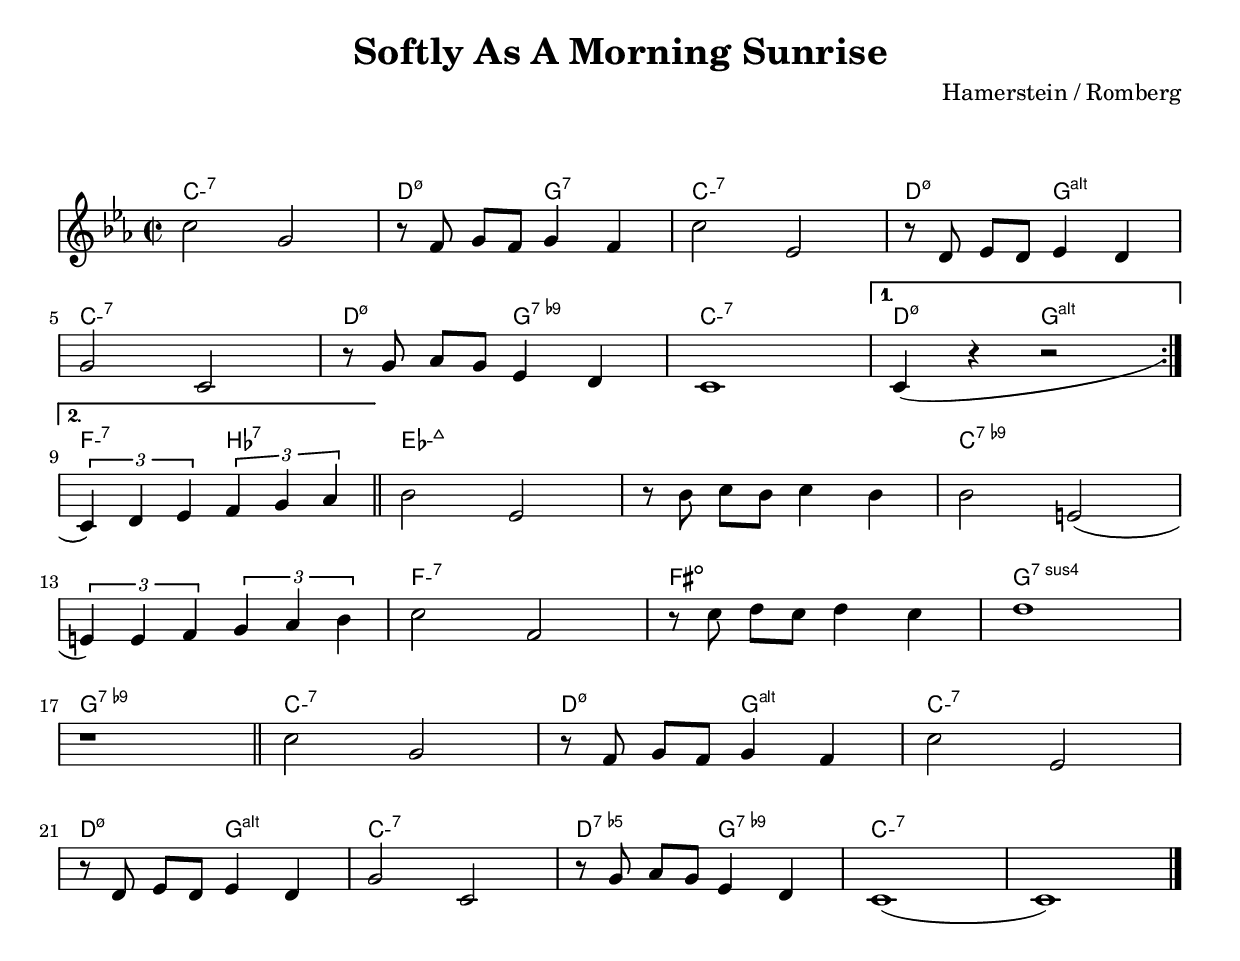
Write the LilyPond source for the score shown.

\version "2.19.83"
\language "deutsch"
\layout {
  indent = 0\cm
  short-indent = 0\cm
  
  \context {
    \ChordNames
    minorChordModifier = \markup { "-" }
    chordChanges = ##t
    chordRootNamer = #germanChords
    noChordSymbol = ##f
  }

  \override ChordName.X-offset =
  \override ChordName.self-alignment-X = #CENTER
  \override ChordName.font-size = #0
  \override ChordName.layer = #2
  \override ChordName.extra-spacing-width = #'(-0.07 . 0.07)

  \override Score.Clef #'break-visibility = #'#(#f #f #f)
  \override Score.KeySignature #'break-visibility = #'#(#f #f #f)
  \override Score.SystemStartBar #'collapse-height = #1
}



\header {
  title = "Softly As A Morning Sunrise"
  composer = "Hamerstein / Romberg"
}

\markup {
  \vspace #2
}

global = {
  \key es \major
  \time 2/2
  %\easyHeadsOn
}

all = {
  \global
  \relative c' {
    \repeat volta 2 { 
      c'2 g |
      r8 f8 g[ f] g4 f |
      c'2 es, |
      r8 d8 es[ d] es4 d |
      \break
      g2 c, |
      r8 g'8 as[ g] es4 d |
      c1 |
    }
    \alternative {
      % 1
      {
        c4( r4 r2 |
        \break
      }
      % 2
      {
        \tuplet 3/2 { c4) d es }
        \tuplet 3/2 { f4 g as } \bar "||" |
      }
    }
    b2 es,2 |
    r8 b' c[ b] c4 b |
    b2 e,( |
    \break
    \tuplet 3/2 { e4) e f }
    \tuplet 3/2 { g4 as b } |
    c2 f,2 |
    r8 c'8 d[ c] d4 c |
    d1 |
    \break
    r1 \bar "||" |
    c2 g |
    r8 f g[ f] g4 f |
    c'2 es, |
    \break
    r8 d es[ d] es4 d |
    g2 c, |
    r8 g' as[ g] es4 d |
    c1( |
    c1) \bar "|." |
  }
}

voicings = \chordmode {
  c1:m7 |
  d2:m7.5- g2:7 |
  c1:m7 |
  d2:m7.5- g2:7.9-.10-11+13- |
  c1:m7 |
  d2:m7.5- g2:7.9- |
  c1:m7 |
  d2:m7.5- g2:7.9-.10-11+13- |
  f2:m7 b2:7 |
  es1:m7+ |
  s1 |
  c1:7.9- |
  s1 |
  f1:m7 |
  fis1:dim |
  g1:7sus4 |
  g1:7.9- |
  c1:m7 |
  d2:m7.5- g2:7.9-.10-11+13- |
  c1:m7 |
  d2:m7.5- g2:7.9-.10-11+13- |
  c1:m7 |
  d2:7.5- g2:7.9- |
  c1:m7 |
  s1
}

\score {
  <<
  \new ChordNames {
    \voicings
  }
  \new Staff {
    \all
  }
  >>
  \layout {
  }
  \midi {
    \tempo 4=220
  }
}
